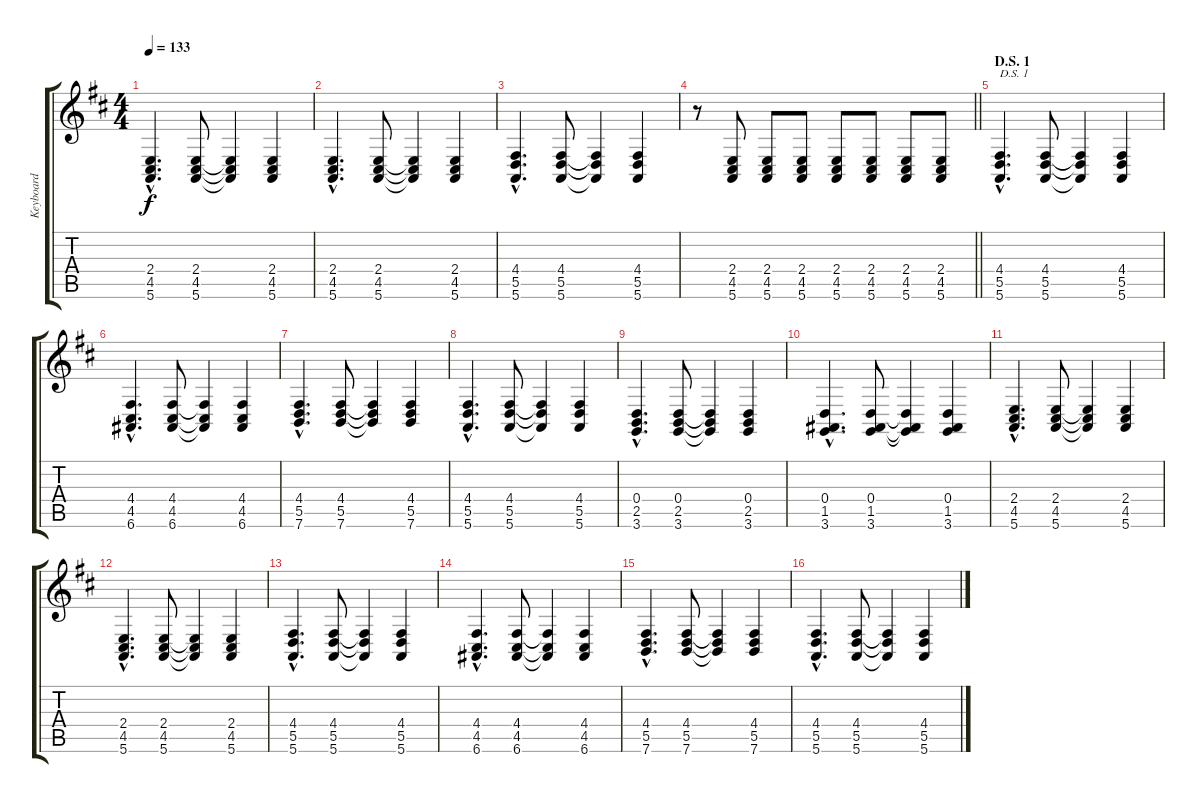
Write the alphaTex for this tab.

\track ("Keyboard" "Keyboard") {instrument acousticgrandpiano}
\staff {score tabs}
\tuning (E4 B3 G3 D3 A2 E2) {hide}
\ts (4 4)
\tempo 133
\clef g2
\ks d
(2.4{hac} 4.5{hac} 5.6{hac}).4{d dy f} (2.4 4.5 5.6).8 (2.4{t} 4.5{t} 5.6{t}).4 (2.4 4.5 5.6).4 |
(2.4{hac} 4.5{hac} 5.6{hac}).4{d} (2.4 4.5 5.6).8 (2.4{t} 4.5{t} 5.6{t}).4 (2.4 4.5 5.6).4 |
(4.4{hac} 5.5{hac} 5.6{hac}).4{d} (4.4 5.5 5.6).8 (4.4{t} 5.5{t} 5.6{t}).4 (4.4 5.5 5.6).4 |
\barLineRight lightlight
r.8 (2.4 4.5 5.6).8 (2.4 4.5 5.6).8 (2.4 4.5 5.6).8 (2.4 4.5 5.6).8 (2.4 4.5 5.6).8 (2.4 4.5 5.6).8 (2.4 4.5 5.6).8 |
\section ("" "D.S. 1")
(4.4{hac} 5.5{hac} 5.6{hac}).4{d txt "D.S. 1"} (4.4 5.5 5.6).8 (4.4{t} 5.5{t} 5.6{t}).4 (4.4 5.5 5.6).4 |
(4.4{hac} 4.5{hac} 6.6{hac}).4{d} (4.4 4.5 6.6).8 (4.4{t} 4.5{t} 6.6{t}).4 (4.4 4.5 6.6).4 |
(4.4{hac} 5.5{hac} 7.6{hac}).4{d} (4.4 5.5 7.6).8 (4.4{t} 5.5{t} 7.6{t}).4 (4.4 5.5 7.6).4 |
(4.4{hac} 5.5{hac} 5.6{hac}).4{d} (4.4 5.5 5.6).8 (4.4{t} 5.5{t} 5.6{t}).4 (4.4 5.5 5.6).4 |
(0.4{hac} 2.5{hac} 3.6{hac}).4{d} (0.4 2.5 3.6).8 (0.4{t} 2.5{t} 3.6{t}).4 (0.4 2.5 3.6).4 |
(0.4{hac} 1.5{hac} 3.6{hac}).4{d} (0.4 1.5 3.6).8 (0.4{t} 1.5{t} 3.6{t}).4 (0.4 1.5 3.6).4 |
(2.4{hac} 4.5{hac} 5.6{hac}).4{d} (2.4 4.5 5.6).8 (2.4{t} 4.5{t} 5.6{t}).4 (2.4 4.5 5.6).4 |
(2.4{hac} 4.5{hac} 5.6{hac}).4{d} (2.4 4.5 5.6).8 (2.4{t} 4.5{t} 5.6{t}).4 (2.4 4.5 5.6).4 |
(4.4{hac} 5.5{hac} 5.6{hac}).4{d} (4.4 5.5 5.6).8 (4.4{t} 5.5{t} 5.6{t}).4 (4.4 5.5 5.6).4 |
(4.4{hac} 4.5{hac} 6.6{hac}).4{d} (4.4 4.5 6.6).8 (4.4{t} 4.5{t} 6.6{t}).4 (4.4 4.5 6.6).4 |
(4.4{hac} 5.5{hac} 7.6{hac}).4{d} (4.4 5.5 7.6).8 (4.4{t} 5.5{t} 7.6{t}).4 (4.4 5.5 7.6).4 |
(4.4{hac} 5.5{hac} 5.6{hac}).4{d} (4.4 5.5 5.6).8 (4.4{t} 5.5{t} 5.6{t}).4 (4.4 5.5 5.6).4
